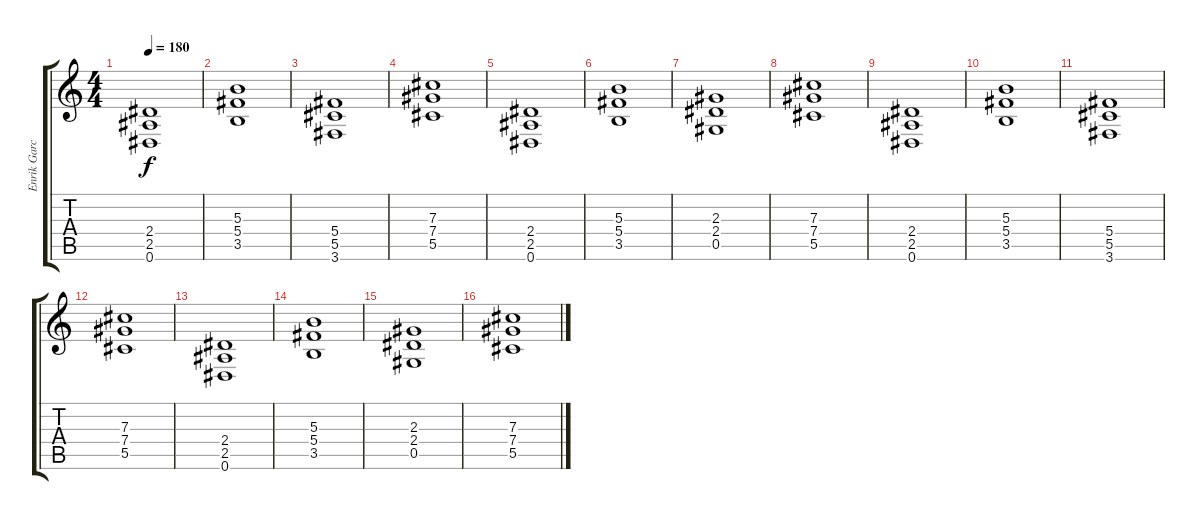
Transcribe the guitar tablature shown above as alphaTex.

\track ("Enrik Garcia - Rithym guitar right" "Enrik Garc") {instrument distortionguitar}
\staff {score tabs}
\tuning (Eb4 Bb3 Gb3 Db3 Ab2 Eb2) {hide}
\ts (4 4)
\tempo 180
\clef g2
\ks c
(2.4 2.5 0.6).1{dy f} |
(5.3 5.4 3.5).1 |
(5.4 5.5 3.6).1 |
(7.3 7.4 5.5).1 |
(2.4 2.5 0.6).1 |
(5.3 5.4 3.5).1 |
(2.3 2.4 0.5).1 |
(7.3 7.4 5.5).1 |
(2.4 2.5 0.6).1 |
(5.3 5.4 3.5).1 |
(5.4 5.5 3.6).1 |
(7.3 7.4 5.5).1 |
(2.4 2.5 0.6).1 |
(5.3 5.4 3.5).1 |
(2.3 2.4 0.5).1 |
(7.3 7.4 5.5).1
